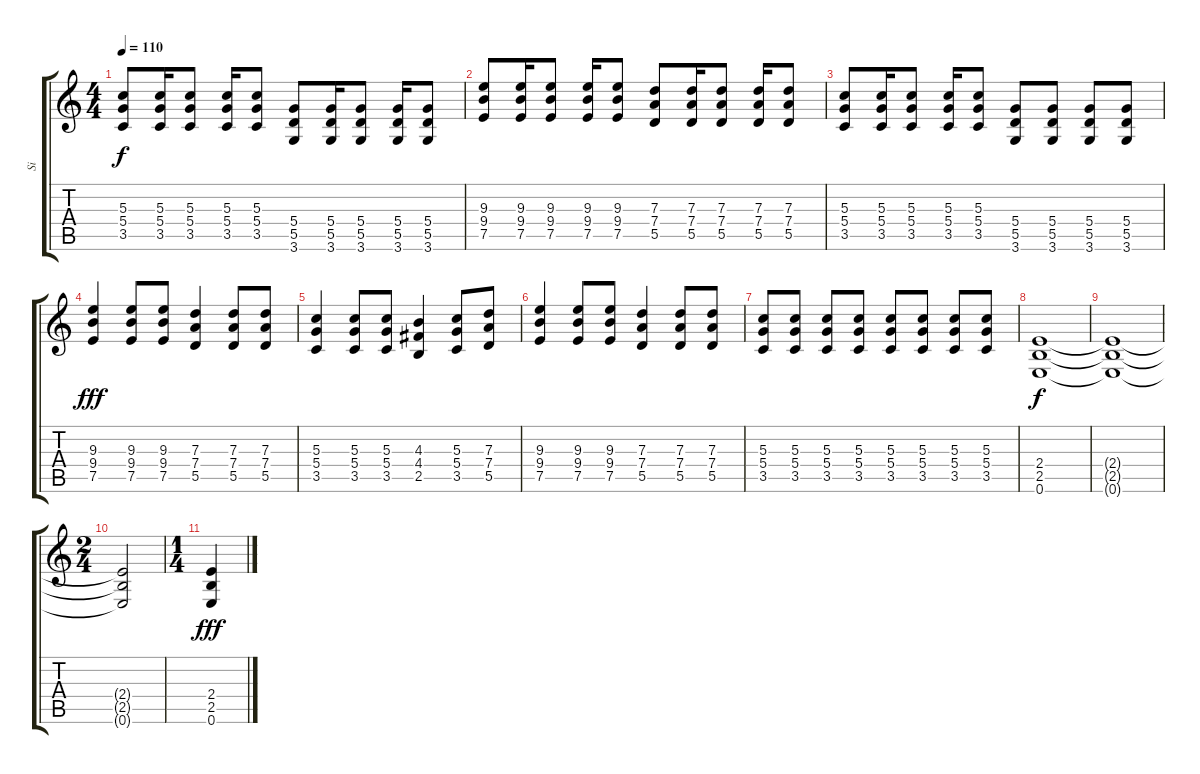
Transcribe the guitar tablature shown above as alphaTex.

\track ("Si" "Si") {instrument overdrivenguitar}
\staff {score tabs}
\tuning (E4 B3 G3 D3 A2 E2) {hide}
\ts (4 4)
\tempo 110
\clef g2
\ks c
(5.3 5.4 3.5).8{dy f} (5.3 5.4 3.5).16 (5.3 5.4 3.5).8 (5.3 5.4 3.5).16 (5.3 5.4 3.5).8 (5.4 5.5 3.6).8 (5.4 5.5 3.6).16 (5.4 5.5 3.6).8 (5.4 5.5 3.6).16 (5.4 5.5 3.6).8 |
(9.3 9.4 7.5).8 (9.3 9.4 7.5).16 (9.3 9.4 7.5).8 (9.3 9.4 7.5).16 (9.3 9.4 7.5).8 (7.3 7.4 5.5).8 (7.3 7.4 5.5).16 (7.3 7.4 5.5).8 (7.3 7.4 5.5).16 (7.3 7.4 5.5).8 |
(5.3 5.4 3.5).8 (5.3 5.4 3.5).16 (5.3 5.4 3.5).8 (5.3 5.4 3.5).16 (5.3 5.4 3.5).8 (5.4 5.5 3.6).8 (5.4 5.5 3.6).8 (5.4 5.5 3.6).8 (5.4 5.5 3.6).8 |
(9.3 9.4 7.5).4{dy fff} (9.3 9.4 7.5).8 (9.3 9.4 7.5).8 (7.3 7.4 5.5).4 (7.3 7.4 5.5).8 (7.3 7.4 5.5).8 |
(5.3 5.4 3.5).4 (5.3 5.4 3.5).8 (5.3 5.4 3.5).8 (4.3 4.4 2.5).4 (5.3 5.4 3.5).8 (7.3 7.4 5.5).8 |
(9.3 9.4 7.5).4 (9.3 9.4 7.5).8 (9.3 9.4 7.5).8 (7.3 7.4 5.5).4 (7.3 7.4 5.5).8 (7.3 7.4 5.5).8 |
(5.3 5.4 3.5).8 (5.3 5.4 3.5).8 (5.3 5.4 3.5).8 (5.3 5.4 3.5).8 (5.3 5.4 3.5).8 (5.3 5.4 3.5).8 (5.3 5.4 3.5).8 (5.3 5.4 3.5).8 |
(2.4 2.5 0.6).1{dy f volume 16} |
(2.4{t} 2.5{t} 0.6{t}).1 |
\ts (2 4)
(2.4{t} 2.5{t} 0.6{t}).2 |
\ts (1 4)
(2.4 2.5 0.6).4{dy fff}
